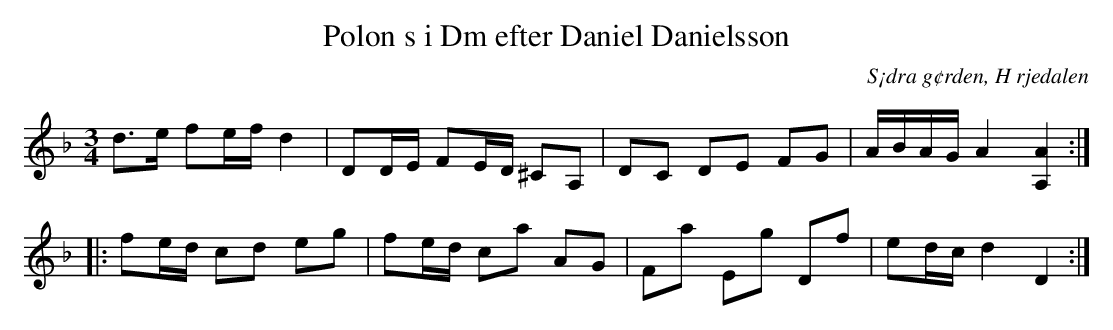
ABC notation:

X:1
T:Polon s i Dm efter Daniel Danielsson
O:S¡dra g¢rden, H rjedalen
M:3/4
L:1/16
K:Dm
M:3/4
L:1/16
K:Dm
d2>e2 f2ef d4 | D2DE F2ED ^C2A,2 | D2C2 D2E2 F2G2 | ABAG A4 [A4A,4] ::
f2ed c2d2 e2g2 | f2ed c2a2 A2G2 | F2a2 E2g2 D2f2 | e2dc d4 D4 :|
